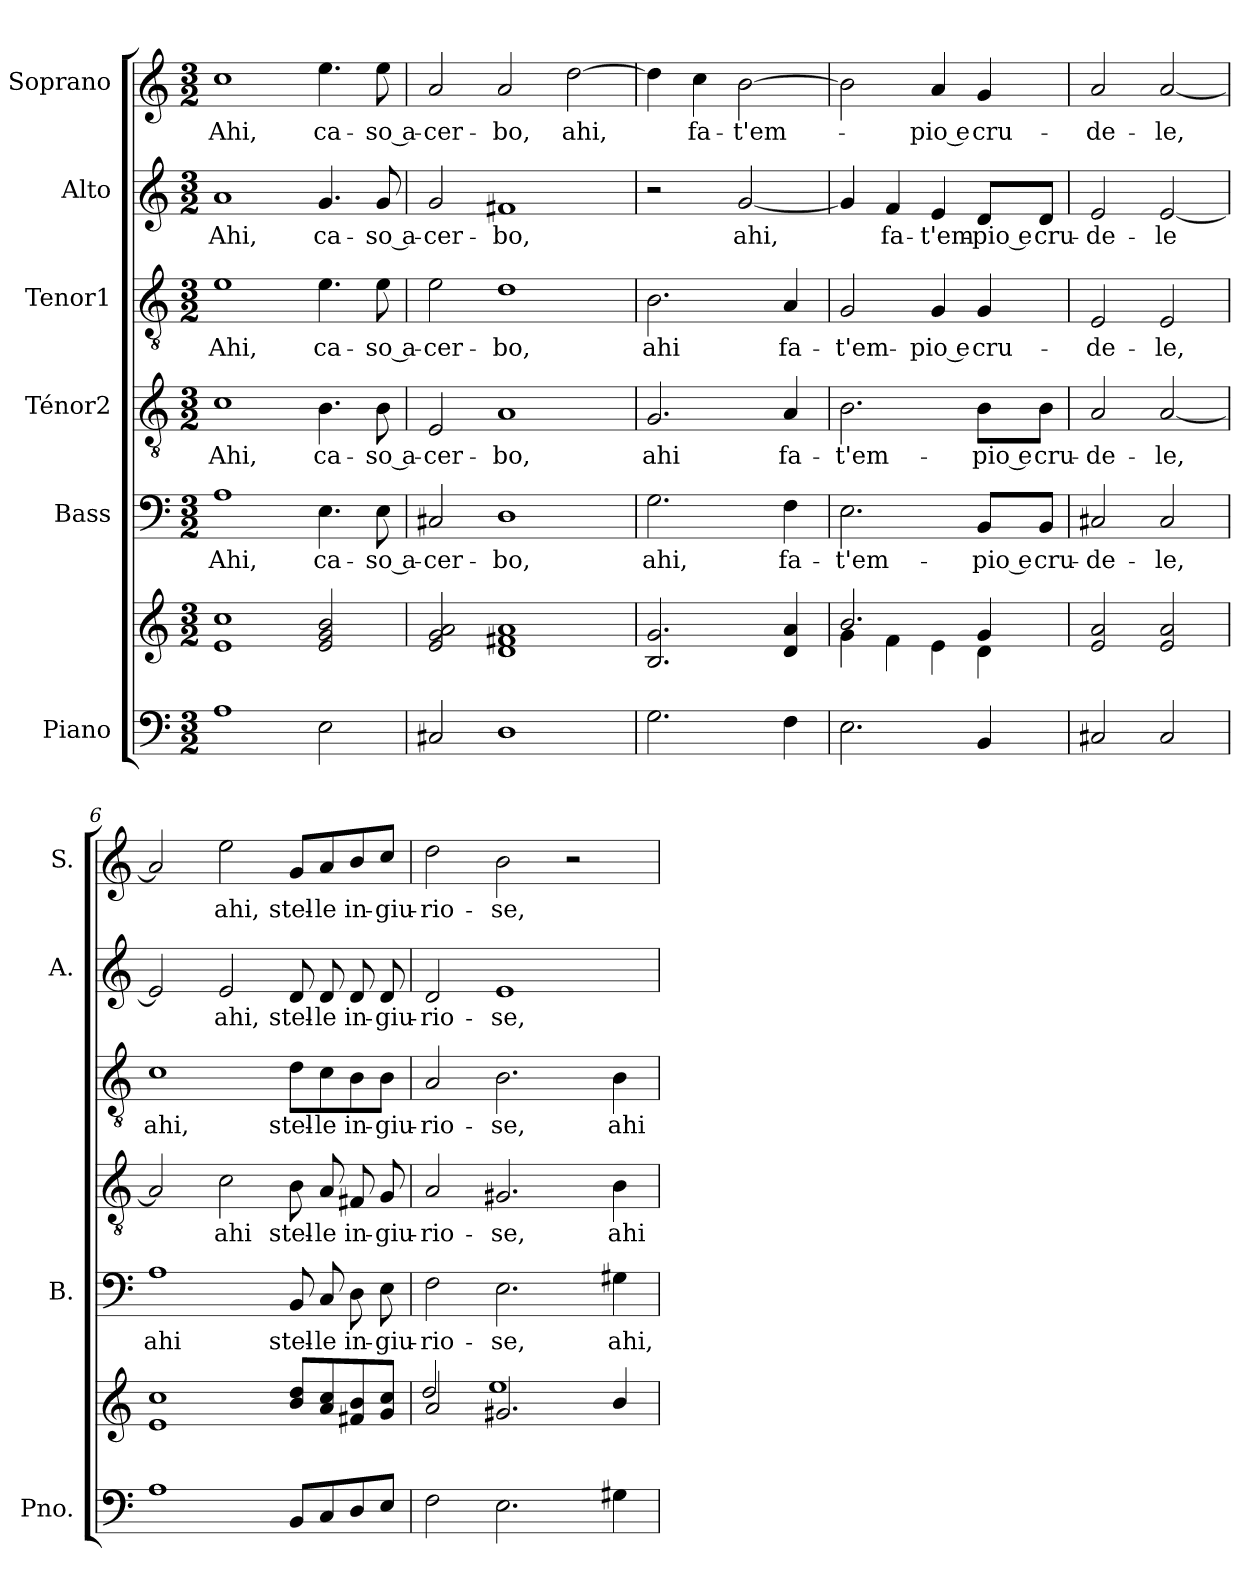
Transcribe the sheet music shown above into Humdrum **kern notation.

**kern	**kern	**kern	**text	**kern	**text	**kern	**text	**kern	**text	**kern	**text
*part6	*part6	*part5	*part5	*part4	*part4	*part3	*part3	*part2	*part2	*part1	*part1
*staff7	*staff6	*staff5	*staff5	*staff4	*staff4	*staff3	*staff3	*staff2	*staff2	*staff1	*staff1
*I"Piano	*	*I"Bass	*	*I"Ténor2	*	*I"Tenor1	*	*I"Alto	*	*I"Soprano	*
*I'Pno.	*	*I'B.	*	*	*	*	*	*I'A.	*	*I'S.	*
*clefF4	*clefG2	*clefF4	*	*clefGv2	*	*clefGv2	*	*clefG2	*	*clefG2	*
*k[]	*k[]	*k[]	*	*k[]	*	*k[]	*	*k[]	*	*k[]	*
*M3/2	*M3/2	*M3/2	*	*M3/2	*	*M3/2	*	*M3/2	*	*M3/2	*
=1	=1	=1	=1	=1	=1	=1	=1	=1	=1	=1	=1
!	!	!	!LO:LY:b	!	!LO:LY:b	!	!LO:LY:b	!	!LO:LY:b	!	!LO:LY:b
1A	1e 1cc	1A	Ahi,	1c	Ahi,	1e	Ahi,	1a	Ahi,	1cc	Ahi,
!	!	!	!LO:LY:b	!	!LO:LY:b	!	!LO:LY:b	!	!LO:LY:b	!	!LO:LY:b
2E\	2e/ 2g/ 2b/	4.E\	ca-	4.B\	ca-	4.e\	ca-	4.g/	ca-	4.ee\	ca-
!	!	!	!LO:LY:b	!	!LO:LY:b	!	!LO:LY:b	!	!LO:LY:b	!	!LO:LY:b
.	.	8E\	-so a-	8B\	-so a-	8e\	-so a-	8g/	-so a-	8ee\	-so a-
=2	=2	=2	=2	=2	=2	=2	=2	=2	=2	=2	=2
!	!	!	!LO:LY:b	!	!LO:LY:b	!	!LO:LY:b	!	!LO:LY:b	!	!LO:LY:b
2C#X/	2e/ 2g/ 2a/	2C#X/	-cer-	2E/	-cer-	2e\	-cer-	2g/	-cer-	2a/	-cer-
!	!	!	!LO:LY:b	!	!LO:LY:b	!	!LO:LY:b	!	!LO:LY:b	!	!LO:LY:b
1D	1d 1f#X 1a	1D	-bo,	1A	-bo,	1d	-bo,	1f#X	-bo,	2a/	-bo,
!	!	!	!	!	!	!	!	!	!	!	!LO:LY:b
.	.	.	.	.	.	.	.	.	.	[2dd\	ahi,
=3	=3	=3	=3	=3	=3	=3	=3	=3	=3	=3	=3
!	!	!	!LO:LY:b	!	!LO:LY:b	!	!LO:LY:b	!	!	!	!
2.G\	2.B/ 2.g/	2.G\	ahi,	2.G/	ahi	2.B\	ahi	2r	.	4dd\]	.
!	!	!	!	!	!	!	!	!	!	!	!LO:LY:b
.	.	.	.	.	.	.	.	.	.	4cc\	fa-
!	!	!	!	!	!	!	!	!	!LO:LY:b	!	!LO:LY:b
.	.	.	.	.	.	.	.	[2g/	ahi,	[2b\	-t'em-
!	!	!	!LO:LY:b	!	!LO:LY:b	!	!LO:LY:b	!	!	!	!
4F\	4d/ 4a/	4F\	fa-	4A/	fa-	4A/	fa-	.	.	.	.
=4	=4	=4	=4	=4	=4	=4	=4	=4	=4	=4	=4
*	*^	*	*	*	*	*	*	*	*	*	*
!	!	!	!	!LO:LY:b	!	!LO:LY:b	!	!LO:LY:b	!	!	!	!
2.E\	2.b/	4g\	2.E\	-t'em-	2.B\	-t'em-	2G/	-t'em-	4g/]	.	2b\]	.
!	!	!	!	!	!	!	!	!	!	!LO:LY:b	!	!
.	.	4f\	.	.	.	.	.	.	4f/	fa-	.	.
!	!	!	!	!	!	!	!	!LO:LY:b	!	!LO:LY:b	!	!LO:LY:b
.	.	4e\	.	.	.	.	4G/	-pio e	4e/	-t'em-	4a/	-pio e
!	!	!	!	!LO:LY:b	!	!LO:LY:b	!	!LO:LY:b	!	!LO:LY:b	!	!LO:LY:b
4BB/	4g/	4d\	8BB/L	-pio e	8B\L	-pio e	4G/	cru-	8d/L	-pio e	4g/	cru-
!	!	!	!	!LO:LY:b	!	!LO:LY:b	!	!	!	!LO:LY:b	!	!
.	.	.	8BB/J	cru-	8B\J	cru-	.	.	8d/J	cru-	.	.
*	*v	*v	*	*	*	*	*	*	*	*	*	*
=5	=5	=5	=5	=5	=5	=5	=5	=5	=5	=5	=5
!	!	!	!LO:LY:b	!	!LO:LY:b	!	!LO:LY:b	!	!LO:LY:b	!	!LO:LY:b
2C#X/	2e/ 2a/	2C#X/	-de-	2A/	-de-	2E/	-de-	2e/	-de-	2a/	-de-
!	!	!	!LO:LY:b	!	!LO:LY:b	!	!LO:LY:b	!	!LO:LY:b	!	!LO:LY:b
2C#/	2e/ 2a/	2C#/	-le,	[2A/	-le,	2E/	-le,	[2e/	-le	[2a/	-le,
=6	=6	=6	=6	=6	=6	=6	=6	=6	=6	=6	=6
!	!	!	!LO:LY:b	!	!	!	!LO:LY:b	!	!	!	!
1A	1e 1cc	1A	ahi	2A/]	.	1c	ahi,	2e/]	.	2a/]	.
!	!	!	!	!	!LO:LY:b	!	!	!	!LO:LY:b	!	!LO:LY:b
.	.	.	.	2c\	ahi	.	.	2e/	ahi,	2ee\	ahi,
!	!	!	!LO:LY:b	!	!LO:LY:b	!	!LO:LY:b	!	!LO:LY:b	!	!LO:LY:b
8BB/L	8b/ 8dd/L	8BB/	stel-	8B\	stel-	8d\L	stel-	8d/	stel-	8g/L	stel-
!	!	!	!LO:LY:b	!	!LO:LY:b	!	!LO:LY:b	!	!LO:LY:b	!	!LO:LY:b
8C/	8a/ 8cc/	8C/	-le	8A/	-le	8c\	-le	8d/	-le	8a/	-le
!	!	!	!LO:LY:b	!	!LO:LY:b	!	!LO:LY:b	!	!LO:LY:b	!	!LO:LY:b
8D/	8f#X/ 8b/	8D\	in-	8F#X/	in-	8B\	in-	8d/	in-	8b/	in-
!	!	!	!LO:LY:b	!	!LO:LY:b	!	!LO:LY:b	!	!LO:LY:b	!	!LO:LY:b
8E/J	8g/ 8cc/J	8E\	-giu-	8G/	-giu-	8B\J	-giu-	8d/	-giu-	8cc/J	-giu-
!!LO:PB:g=z
=7	=7	=7	=7	=7	=7	=7	=7	=7	=7	=7	=7
*	*^	*	*	*	*	*	*	*	*	*	*
!	!	!	!	!LO:LY:b	!	!LO:LY:b	!	!LO:LY:b	!	!LO:LY:b	!	!LO:LY:b
2F\	2a/	2dd/	2F\	-rio-	2A/	-rio-	2A/	-rio-	2d/	-rio-	2dd\	-rio-
!	!	!	!	!LO:LY:b	!	!LO:LY:b	!	!LO:LY:b	!	!LO:LY:b	!	!LO:LY:b
2.E\	2.g#X/	1ee	2.E\	-se,	2.G#X/	-se,	2.B\	-se,	1e	-se,	2b\	-se,
.	.	.	.	.	.	.	.	.	.	.	2r	.
!	!	!	!	!LO:LY:b	!	!LO:LY:b	!	!LO:LY:b	!	!	!	!
4G#X\	4b/	.	4G#X\	ahi,	4B\	ahi	4B\	ahi	.	.	.	.
*	*v	*v	*	*	*	*	*	*	*	*	*	*
=	=	=	=	=	=	=	=	=	=	=	=
*-	*-	*-	*-	*-	*-	*-	*-	*-	*-	*-	*-
